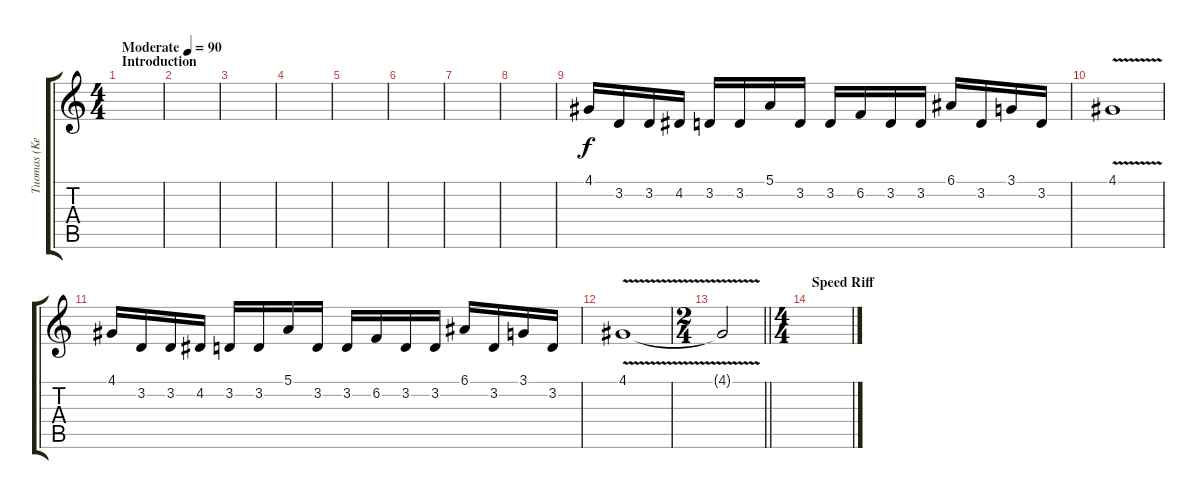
\track ("Tuomas (Keyboards 2)" "Tuomas (Ke") {instrument fx5brightness}
\staff {score tabs}
\tuning (E4 B3 G3 D3 A2 E2) {hide}
\ts (4 4)
\section ("" "Introduction ")
\tempo (90 "Moderate")
\clef g2
\ks c
|
|
|
|
|
|
|
|
4.1.16{volume 10 instrument fx5brightness} 3.2.16 3.2.16 4.2.16 3.2.16 3.2.16 5.1.16 3.2.16 3.2.16 6.2.16 3.2.16 3.2.16 6.1.16 3.2.16 3.1.16 3.2.16 |
4.1{v}.1 |
4.1.16 3.2.16 3.2.16 4.2.16 3.2.16 3.2.16 5.1.16 3.2.16 3.2.16 6.2.16 3.2.16 3.2.16 6.1.16 3.2.16 3.1.16 3.2.16 |
4.1{v}.1 |
\ts (2 4)
\barLineRight lightlight
4.1{t}.2{volume 7} |
\ts (4 4)
\section ("" "Speed Riff")
